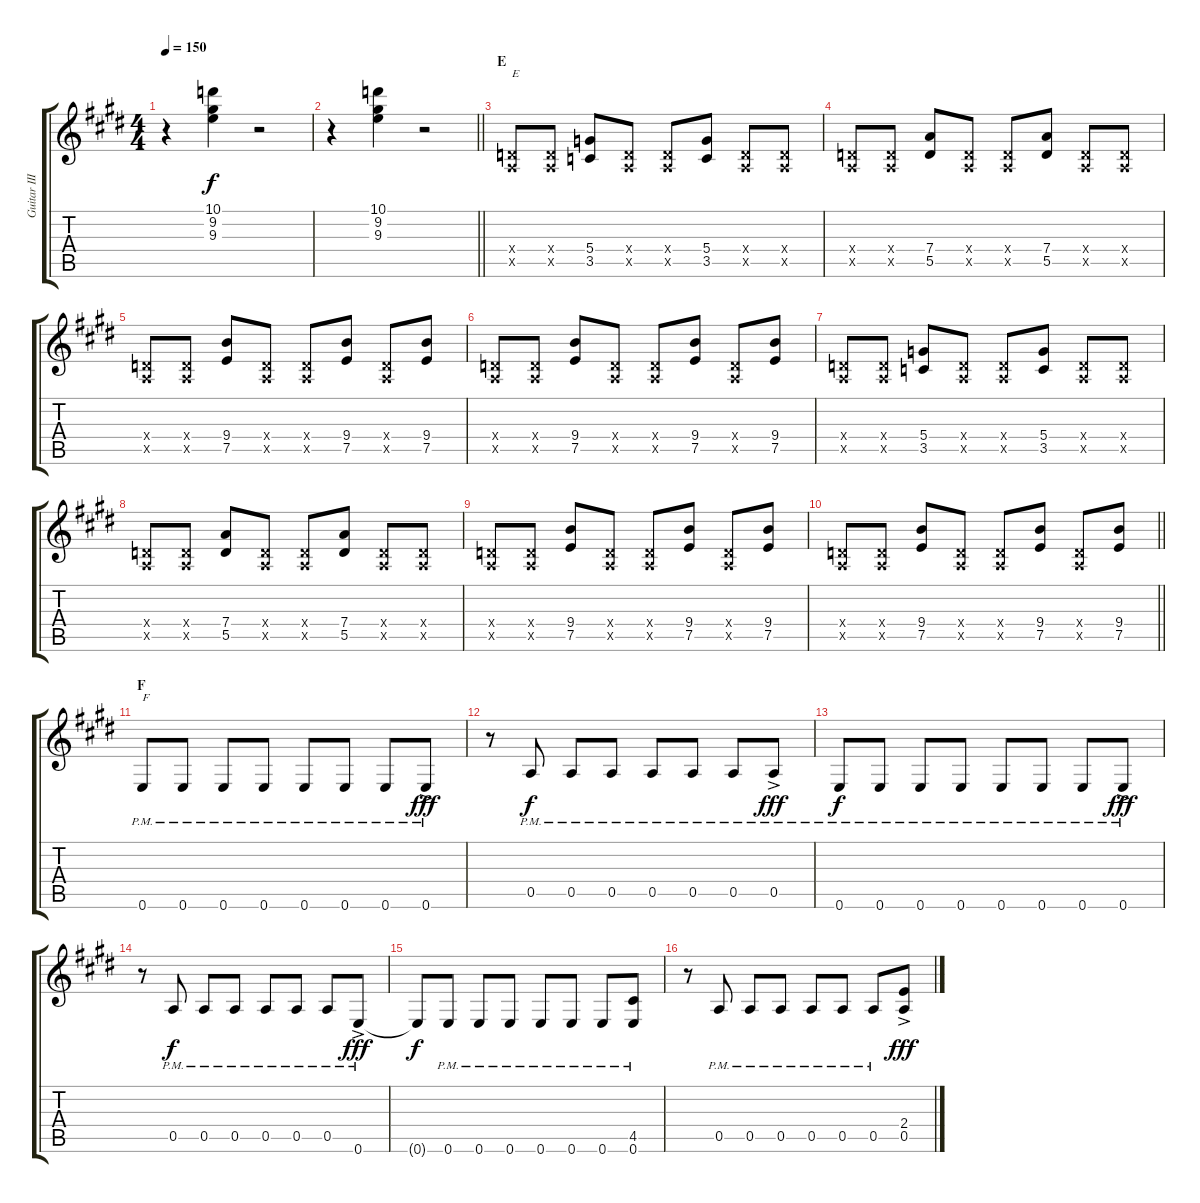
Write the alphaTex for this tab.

\track ("Guitar III" "Guitar III") {instrument distortionguitar}
\staff {score tabs}
\tuning (E4 B3 G3 D3 A2 E2) {hide}
\ts (4 4)
\tempo 150
\clef g2
\ks e
r.4{dy f} (10.1 9.2 9.3).4 r.2 |
\barLineRight lightlight
r.4 (10.1 9.2 9.3).4 r.2 |
\section ("" "E")
(0.4{x} 0.5{x}).8{txt "E"} (0.4{x} 0.5{x}).8 (5.4 3.5).8 (0.4{x} 0.5{x}).8 (0.4{x} 0.5{x}).8 (5.4 3.5).8 (0.4{x} 0.5{x}).8 (0.4{x} 0.5{x}).8 |
(0.4{x} 0.5{x}).8 (0.4{x} 0.5{x}).8 (7.4 5.5).8 (0.4{x} 0.5{x}).8 (0.4{x} 0.5{x}).8 (7.4 5.5).8 (0.4{x} 0.5{x}).8 (0.4{x} 0.5{x}).8 |
(0.4{x} 0.5{x}).8 (0.4{x} 0.5{x}).8 (9.4 7.5).8 (0.4{x} 0.5{x}).8 (0.4{x} 0.5{x}).8 (9.4 7.5).8 (0.4{x} 0.5{x}).8 (9.4 7.5).8 |
(0.4{x} 0.5{x}).8 (0.4{x} 0.5{x}).8 (9.4 7.5).8 (0.4{x} 0.5{x}).8 (0.4{x} 0.5{x}).8 (9.4 7.5).8 (0.4{x} 0.5{x}).8 (9.4 7.5).8 |
(0.4{x} 0.5{x}).8 (0.4{x} 0.5{x}).8 (5.4 3.5).8 (0.4{x} 0.5{x}).8 (0.4{x} 0.5{x}).8 (5.4 3.5).8 (0.4{x} 0.5{x}).8 (0.4{x} 0.5{x}).8 |
(0.4{x} 0.5{x}).8 (0.4{x} 0.5{x}).8 (7.4 5.5).8 (0.4{x} 0.5{x}).8 (0.4{x} 0.5{x}).8 (7.4 5.5).8 (0.4{x} 0.5{x}).8 (0.4{x} 0.5{x}).8 |
(0.4{x} 0.5{x}).8 (0.4{x} 0.5{x}).8 (9.4 7.5).8 (0.4{x} 0.5{x}).8 (0.4{x} 0.5{x}).8 (9.4 7.5).8 (0.4{x} 0.5{x}).8 (9.4 7.5).8 |
\barLineRight lightlight
(0.4{x} 0.5{x}).8 (0.4{x} 0.5{x}).8 (9.4 7.5).8 (0.4{x} 0.5{x}).8 (0.4{x} 0.5{x}).8 (9.4 7.5).8 (0.4{x} 0.5{x}).8 (9.4 7.5).8 |
\section ("" "F")
0.6{pm}.8{txt "F"} 0.6{pm}.8 0.6{pm}.8 0.6{pm}.8 0.6{pm}.8 0.6{pm}.8 0.6{pm}.8 0.6{ac pm}.8{dy fff} |
r.8 0.5{pm}.8{dy f} 0.5{pm}.8 0.5{pm}.8 0.5{pm}.8 0.5{pm}.8 0.5{pm}.8 0.5{ac pm}.8{dy fff} |
0.6{pm}.8{dy f} 0.6{pm}.8 0.6{pm}.8 0.6{pm}.8 0.6{pm}.8 0.6{pm}.8 0.6{pm}.8 0.6{ac pm}.8{dy fff} |
r.8 0.5{pm}.8{dy f} 0.5{pm}.8 0.5{pm}.8 0.5{pm}.8 0.5{pm}.8 0.5{pm}.8 0.6{ac pm}.8{dy fff} |
0.6{t}.8{dy f} 0.6{pm}.8 0.6{pm}.8 0.6{pm}.8 0.6{pm}.8 0.6{pm}.8 0.6{pm}.8 (4.5{pm} 0.6{pm}).8 |
r.8 0.5{pm}.8 0.5{pm}.8 0.5{pm}.8 0.5{pm}.8 0.5{pm}.8 0.5{pm}.8 (2.4{ac} 0.5{ac}).8{dy fff}
